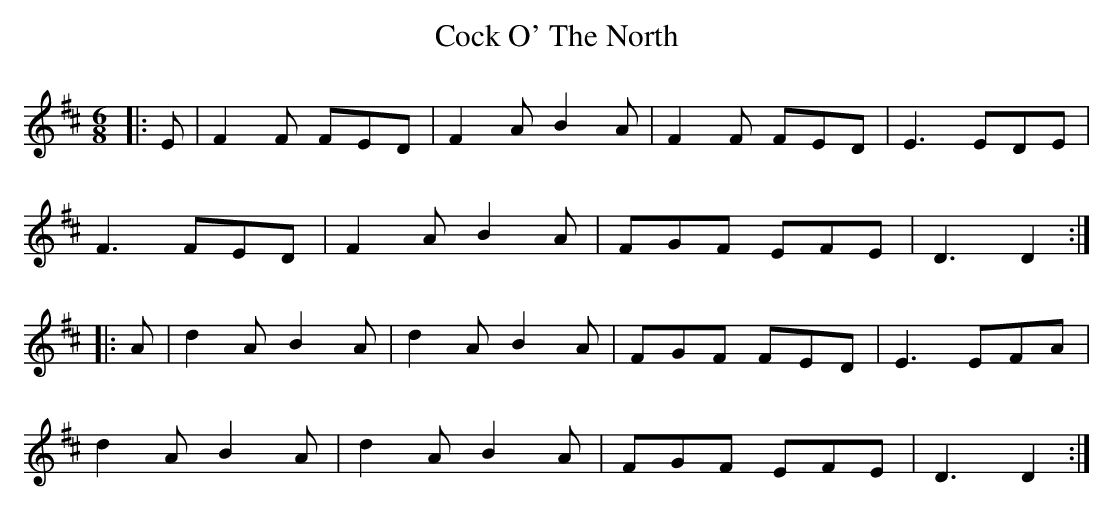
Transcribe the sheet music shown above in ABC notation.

X:1
T: Cock O' The North
M: 6/8
L: 1/8
K: D Major
|: E |\
F2 F FED | F2 A B2 A | F2 F FED | E3 EDE |
F3 FED | F2 A B2 A | FGF EFE | D3 D2 :|
|: A |\
d2 A B2 A | d2 A B2 A| FGF FED | E3 EFA |
d2 A B2 A | d2 A B2 A | FGF EFE | D3 D2 :|
